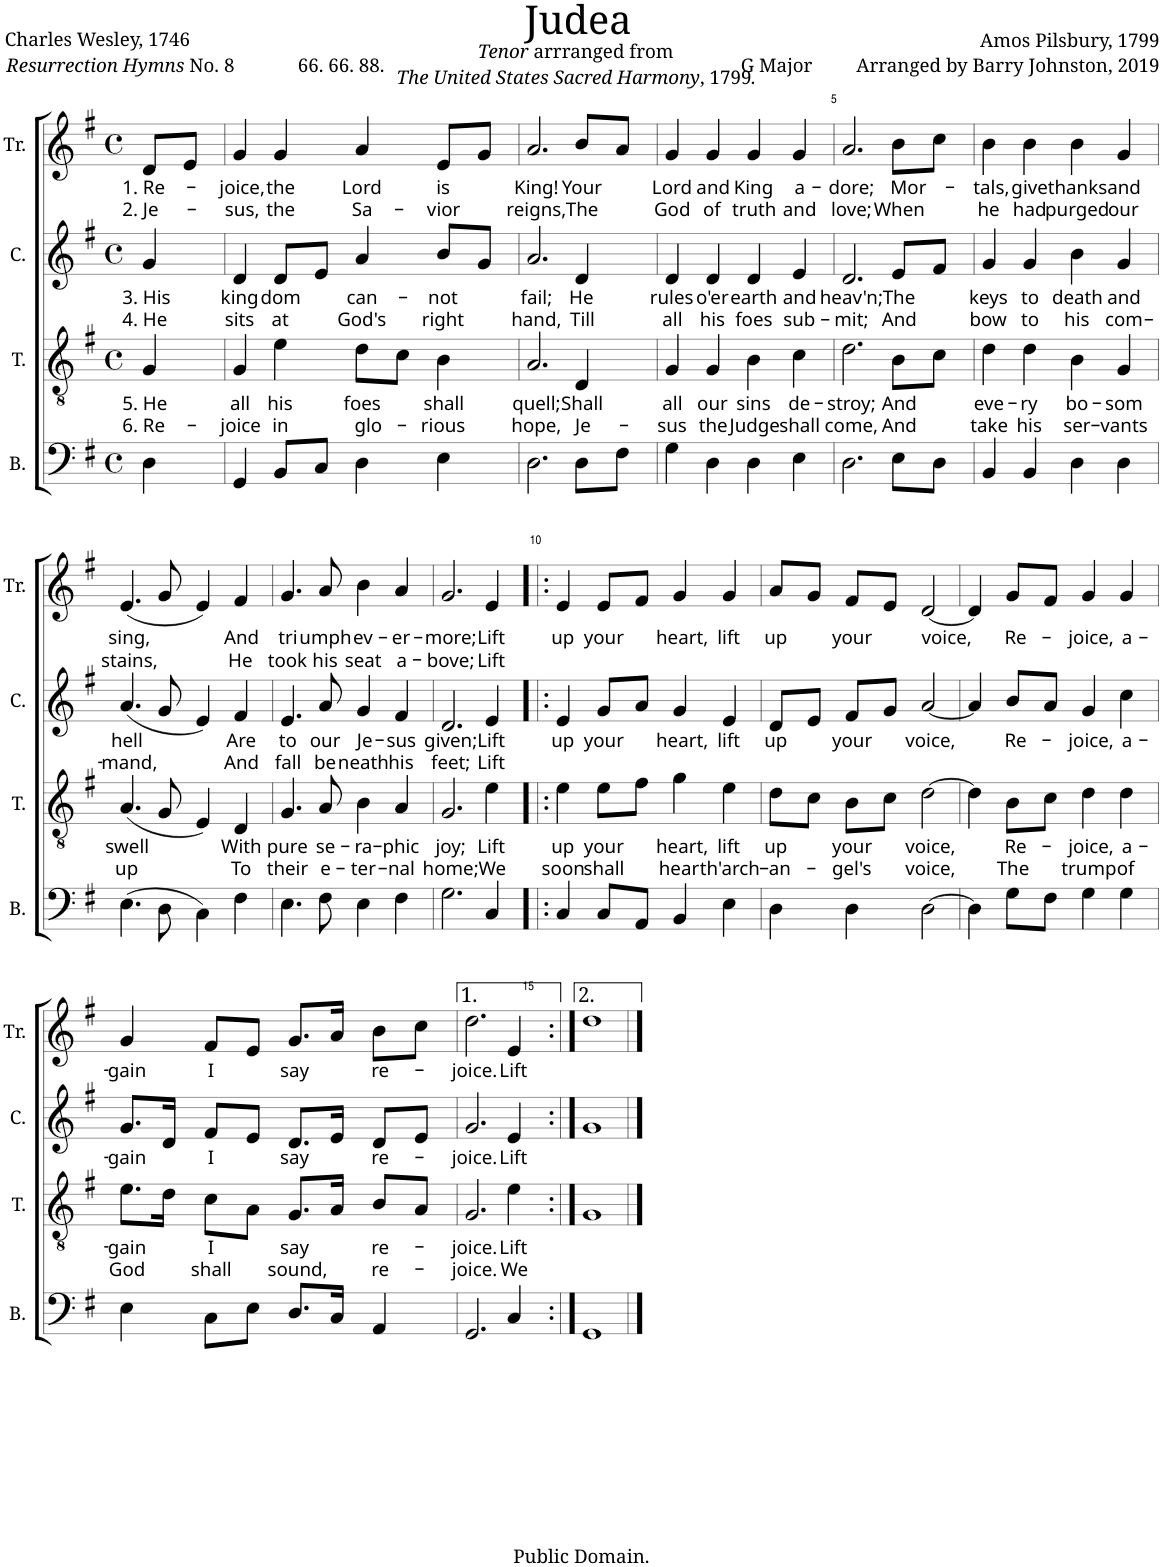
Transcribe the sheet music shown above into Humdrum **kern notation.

**kern	**kern	**text	**text	**kern	**text	**text	**kern	**text	**text
*part4	*part3	*part3	*part3	*part2	*part2	*part2	*part1	*part1	*part1
*staff4	*staff3	*staff3	*staff3	*staff2	*staff2	*staff2	*staff1	*staff1	*staff1
*I"B.	*I"T.	*	*	*I"C.	*	*	*I"Tr.	*	*
*I'B.	*I'T.	*	*	*I'C.	*	*	*I'Tr.	*	*
*clefF4	*clefGv2	*	*	*clefG2	*	*	*clefG2	*	*
*k[f#]	*k[f#]	*	*	*k[f#]	*	*	*k[f#]	*	*
*M4/4	*M4/4	*	*	*M4/4	*	*	*M4/4	*	*
*met(c)	*met(c)	*	*	*met(c)	*	*	*met(c)	*	*
=1	=1	=1	=1	=1	=1	=1	=1	=1	=1
!	!	!LO:LY:b	!LO:LY:b	!	!LO:LY:b	!LO:LY:b	!	!LO:LY:b	!LO:LY:b
4D\	4G/	5. He	6. Re-	4g/	3. His	4. He	8d/L	1. Re-	2. Je-
.	.	.	.	.	.	.	8e/J	.	.
=2	=2	=2	=2	=2	=2	=2	=2	=2	=2
!	!	!LO:LY:b	!LO:LY:b	!	!LO:LY:b	!LO:LY:b	!	!LO:LY:b	!LO:LY:b
4GG/	4G/	all	-joice	4d/	king-	sits	4g/	-joice,	-sus,
!	!	!LO:LY:b	!LO:LY:b	!	!LO:LY:b	!LO:LY:b	!	!LO:LY:b	!LO:LY:b
8BB/L	4e\	his	in	8d/L	-dom	at	4g/	the	the
8C/J	.	.	.	8e/J	.	.	.	.	.
!	!	!LO:LY:b	!LO:LY:b	!	!LO:LY:b	!LO:LY:b	!	!LO:LY:b	!LO:LY:b
4D\	8d\L	foes	glo-	4a/	can-	God's	4a/	Lord	Sa-
.	8c\J	.	.	.	.	.	.	.	.
!	!	!LO:LY:b	!LO:LY:b	!	!LO:LY:b	!LO:LY:b	!	!LO:LY:b	!LO:LY:b
4E\	4B\	shall	-rious	8b/L	-not	right	8e/L	is	-vior
.	.	.	.	8g/J	.	.	8g/J	.	.
=3	=3	=3	=3	=3	=3	=3	=3	=3	=3
!	!	!LO:LY:b	!LO:LY:b	!	!LO:LY:b	!LO:LY:b	!	!LO:LY:b	!LO:LY:b
2.D\	2.A/	quell;	hope,	2.a/	fail;	hand,	2.a/	King!	reigns,
!	!	!LO:LY:b	!LO:LY:b	!	!LO:LY:b	!LO:LY:b	!	!LO:LY:b	!LO:LY:b
8D\L	4D/	Shall	Je-	4d/	He	Till	8b/L	Your	The
8F#\J	.	.	.	.	.	.	8a/J	.	.
=4	=4	=4	=4	=4	=4	=4	=4	=4	=4
!	!	!LO:LY:b	!LO:LY:b	!	!LO:LY:b	!LO:LY:b	!	!LO:LY:b	!LO:LY:b
4G\	4G/	all	-sus	4d/	rules	all	4g/	Lord	God
!	!	!LO:LY:b	!LO:LY:b	!	!LO:LY:b	!LO:LY:b	!	!LO:LY:b	!LO:LY:b
4D\	4G/	our	the	4d/	o'er	his	4g/	and	of
!	!	!LO:LY:b	!LO:LY:b	!	!LO:LY:b	!LO:LY:b	!	!LO:LY:b	!LO:LY:b
4D\	4B\	sins	Judge	4d/	earth	foes	4g/	King	truth
!	!	!LO:LY:b	!LO:LY:b	!	!LO:LY:b	!LO:LY:b	!	!LO:LY:b	!LO:LY:b
4E\	4c\	de-	shall	4e/	and	sub-	4g/	a-	and
=5	=5	=5	=5	=5	=5	=5	=5	=5	=5
!	!	!LO:LY:b	!LO:LY:b	!	!LO:LY:b	!LO:LY:b	!	!LO:LY:b	!LO:LY:b
2.D\	2.d\	-stroy;	come,	2.d/	heav'n;	-mit;	2.a/	-dore;	love;
!	!	!LO:LY:b	!LO:LY:b	!	!LO:LY:b	!LO:LY:b	!	!LO:LY:b	!LO:LY:b
8E\L	8B\L	And	And	8e/L	The	And	8b\L	Mor-	When
8D\J	8c\J	.	.	8f#/J	.	.	8cc\J	.	.
=6	=6	=6	=6	=6	=6	=6	=6	=6	=6
!	!	!LO:LY:b	!LO:LY:b	!	!LO:LY:b	!LO:LY:b	!	!LO:LY:b	!LO:LY:b
4BB/	4d\	eve-	take	4g/	keys	bow	4b\	-tals,	he
!	!	!LO:LY:b	!LO:LY:b	!	!LO:LY:b	!LO:LY:b	!	!LO:LY:b	!LO:LY:b
4BB/	4d\	-ry	his	4g/	to	to	4b\	give	had
!	!	!LO:LY:b	!LO:LY:b	!	!LO:LY:b	!LO:LY:b	!	!LO:LY:b	!LO:LY:b
4D\	4B\	bo-	ser-	4b\	death	his	4b\	thanks	purged
!	!	!LO:LY:b	!LO:LY:b	!	!LO:LY:b	!LO:LY:b	!	!LO:LY:b	!LO:LY:b
4D\	4G/	-som	-vants	4g/	and	com-	4g/	and	our
!!LO:LB:g=z
=7	=7	=7	=7	=7	=7	=7	=7	=7	=7
!	!	!LO:LY:b	!LO:LY:b	!	!LO:LY:b	!LO:LY:b	!	!LO:LY:b	!LO:LY:b
(4.E\	(4.A/	swell	up	(4.a/	hell	-mand,	(4.e/	sing,	stains,
8D\	8G/	.	.	8g/	.	.	8g/	.	.
4C\)	4E/)	.	.	4e/)	.	.	4e/)	.	.
!	!	!LO:LY:b	!LO:LY:b	!	!LO:LY:b	!LO:LY:b	!	!LO:LY:b	!LO:LY:b
4F#\	4D/	With	To	4f#/	Are	And	4f#/	And	He
=8	=8	=8	=8	=8	=8	=8	=8	=8	=8
!	!	!LO:LY:b	!LO:LY:b	!	!LO:LY:b	!LO:LY:b	!	!LO:LY:b	!LO:LY:b
4.E\	4.G/	pure	their	4.e/	to	fall	4.g/	tri-	took
!	!	!LO:LY:b	!LO:LY:b	!	!LO:LY:b	!LO:LY:b	!	!LO:LY:b	!LO:LY:b
8F#\	8A/	se-	e-	8a/	our	be-	8a/	-umph	his
!	!	!LO:LY:b	!LO:LY:b	!	!LO:LY:b	!LO:LY:b	!	!LO:LY:b	!LO:LY:b
4E\	4B\	-ra-	-ter-	4g/	Je-	-neath	4b\	ev-	seat
!	!	!LO:LY:b	!LO:LY:b	!	!LO:LY:b	!LO:LY:b	!	!LO:LY:b	!LO:LY:b
4F#\	4A/	-phic	-nal	4f#/	-sus	his	4a/	-er-	a-
=9	=9	=9	=9	=9	=9	=9	=9	=9	=9
!	!	!LO:LY:b	!LO:LY:b	!	!LO:LY:b	!LO:LY:b	!	!LO:LY:b	!LO:LY:b
2.G\	2.G/	joy;	home;	2.d/	given;	feet;	2.g/	-more;	-bove;
!	!	!LO:LY:b	!LO:LY:b	!	!LO:LY:b	!LO:LY:b	!	!LO:LY:b	!LO:LY:b
4C/	4e\	Lift	We	4e/	Lift	Lift	4e/	Lift	Lift
=10!|:	=10!|:	=10!|:	=10!|:	=10!|:	=10!|:	=10!|:	=10!|:	=10!|:	=10!|:
!	!	!LO:LY:b	!LO:LY:b	!	!LO:LY:b	!	!	!LO:LY:b	!
4C/	4e\	up	soon	4e/	up	.	4e/	up	.
!	!	!LO:LY:b	!LO:LY:b	!	!LO:LY:b	!	!	!LO:LY:b	!
8C/L	8e\L	your	shall	8g/L	your	.	8e/L	your	.
8AA/J	8f#\J	.	.	8a/J	.	.	8f#/J	.	.
!	!	!LO:LY:b	!LO:LY:b	!	!LO:LY:b	!	!	!LO:LY:b	!
4BB/	4g\	heart,	hear	4g/	heart,	.	4g/	heart,	.
!	!	!LO:LY:b	!LO:LY:b	!	!LO:LY:b	!	!	!LO:LY:b	!
4E\	4e\	lift	th'arch-	4e/	lift	.	4g/	lift	.
=11	=11	=11	=11	=11	=11	=11	=11	=11	=11
!	!	!LO:LY:b	!LO:LY:b	!	!LO:LY:b	!	!	!LO:LY:b	!
4D\	8d\L	up	-an-	8d/L	up	.	8a/L	up	.
.	8c\J	.	.	8e/J	.	.	8g/J	.	.
!	!	!LO:LY:b	!LO:LY:b	!	!LO:LY:b	!	!	!LO:LY:b	!
4D\	8B\L	your	-gel's	8f#/L	your	.	8f#/L	your	.
.	8c\J	.	.	8g/J	.	.	8e/J	.	.
!	!	!LO:LY:b	!LO:LY:b	!	!LO:LY:b	!	!	!LO:LY:b	!
[2D\	[2d\	voice,	voice,	[2a/	voice,	.	[2d/	voice,	.
=12	=12	=12	=12	=12	=12	=12	=12	=12	=12
4D\]	4d\]	.	.	4a/]	.	.	4d/]	.	.
!	!	!LO:LY:b	!LO:LY:b	!	!LO:LY:b	!	!	!LO:LY:b	!
8G\L	8B\L	Re-	The	8b/L	Re-	.	8g/L	Re-	.
8F#\J	8c\J	.	.	8a/J	.	.	8f#/J	.	.
!	!	!LO:LY:b	!LO:LY:b	!	!LO:LY:b	!	!	!LO:LY:b	!
4G\	4d\	-joice,	trump	4g/	-joice,	.	4g/	-joice,	.
!	!	!LO:LY:b	!LO:LY:b	!	!LO:LY:b	!	!	!LO:LY:b	!
4G\	4d\	a-	of	4cc\	a-	.	4g/	a-	.
!!LO:LB:g=z
=13	=13	=13	=13	=13	=13	=13	=13	=13	=13
!	!	!LO:LY:b	!LO:LY:b	!	!LO:LY:b	!	!	!LO:LY:b	!
4E\	8.e\L	-gain	God	8.g/L	-gain	.	4g/	-gain	.
.	16d\Jk	.	.	16d/Jk	.	.	.	.	.
!	!	!LO:LY:b	!LO:LY:b	!	!LO:LY:b	!	!	!LO:LY:b	!
8C\L	8c\L	I	shall	8f#/L	I	.	8f#/L	I	.
8E\J	8A\J	.	.	8e/J	.	.	8e/J	.	.
!	!	!LO:LY:b	!LO:LY:b	!	!LO:LY:b	!	!	!LO:LY:b	!
8.D/L	8.G/L	say	sound,	8.d/L	say	.	8.g/L	say	.
16C/Jk	16A/Jk	.	.	16e/Jk	.	.	16a/Jk	.	.
!	!	!LO:LY:b	!LO:LY:b	!	!LO:LY:b	!	!	!LO:LY:b	!
4AA/	8B/L	re-	re-	8d/L	re-	.	8b\L	re-	.
.	8A/J	.	.	8e/J	.	.	8cc\J	.	.
=14	=14	=14	=14	=14	=14	=14	=14	=14	=14
!	!	!LO:LY:b	!LO:LY:b	!	!LO:LY:b	!	!	!LO:LY:b	!
2.GG/	2.G/	-joice.	-joice.	2.g/	-joice.	.	2.dd\	-joice.	.
!	!	!LO:LY:b	!LO:LY:b	!	!LO:LY:b	!	!	!LO:LY:b	!
4C/	4e\	Lift	We	4e/	Lift	.	4e/	Lift	.
=15:|!	=15:|!	=15:|!	=15:|!	=15:|!	=15:|!	=15:|!	=15:|!	=15:|!	=15:|!
1GG	1G	.	.	1g	.	.	1dd	.	.
==	==	==	==	==	==	==	==	==	==
*-	*-	*-	*-	*-	*-	*-	*-	*-	*-
